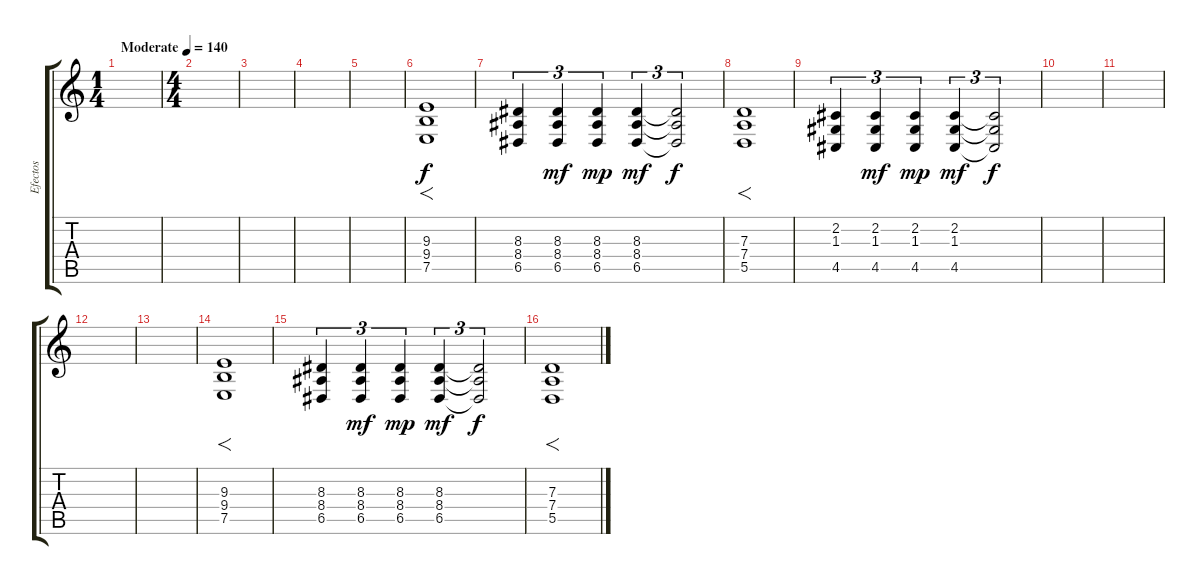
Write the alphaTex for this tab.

\track ("Efectos" "Efectos") {instrument tangoaccordion}
\staff {score tabs}
\tuning (E4 B3 G3 D3 A2 E2) {hide}
\ts (1 4)
\tempo (140 "Moderate")
\clef g2
\ks c
|
\ts (4 4)
|
|
|
|
(9.3 9.4 7.5).1{f} |
(8.3 8.4 6.5).4{tu (3 2)} (8.3 8.4 6.5).4{tu (3 2) dy mf} (8.3 8.4 6.5).4{tu (3 2) dy mp} (8.3 8.4 6.5).4{tu (3 2) dy mf volume 0} (8.3{t} 8.4{t} 6.5{t}).2{tu (3 2) dy f} |
(7.3 7.4 5.5).1{f volume 15} |
(2.2 1.3 4.5).4{tu (3 2)} (2.2 1.3 4.5).4{tu (3 2) dy mf} (2.2 1.3 4.5).4{tu (3 2) dy mp} (2.2 1.3 4.5).4{tu (3 2) dy mf volume 0} (2.2{t} 1.3{t} 4.5{t}).2{tu (3 2) dy f} |
|
|
|
|
(9.3 9.4 7.5).1{f} |
(8.3 8.4 6.5).4{tu (3 2)} (8.3 8.4 6.5).4{tu (3 2) dy mf} (8.3 8.4 6.5).4{tu (3 2) dy mp} (8.3 8.4 6.5).4{tu (3 2) dy mf volume 0} (8.3{t} 8.4{t} 6.5{t}).2{tu (3 2) dy f} |
(7.3 7.4 5.5).1{f volume 15}
